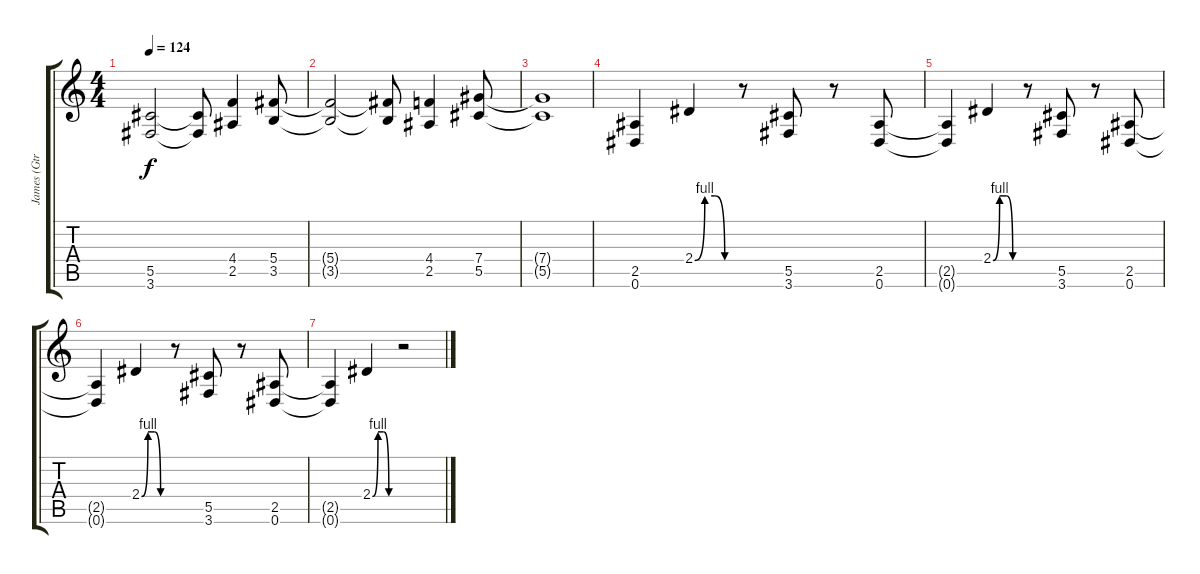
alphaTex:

\track ("James (Gtr. 3)" "James (Gtr") {instrument distortionguitar}
\staff {score tabs}
\tuning (Eb4 Bb3 Gb3 Db3 Ab2 Eb2) {hide}
\ts (4 4)
\tempo 124
\clef g2
\ks c
(5.5{t} 3.6{t}).2{dy f} (5.5{t} 3.6{t}).8 (4.4 2.5).4 (5.4 3.5).8 |
(5.4{t} 3.5{t}).2 (5.4{t} 3.5{t}).8 (4.4 2.5).4 (7.4 5.5).8 |
(7.4{t} 5.5{t}).1 |
(2.5 0.6).4 2.4{be (custom 0 0 15 4 30 4 45 0 60 0)}.4 r.8 (5.5 3.6).8 r.8 (2.5 0.6).8 |
(2.5{t} 0.6{t}).4 2.4{be (custom 0 0 15 4 30 4 45 0 60 0)}.4 r.8 (5.5 3.6).8 r.8 (2.5 0.6).8 |
(2.5{t} 0.6{t}).4 2.4{be (custom 0 0 15 4 30 4 45 0 60 0)}.4 r.8 (5.5 3.6).8 r.8 (2.5 0.6).8 |
(2.5{t} 0.6{t}).4 2.4{be (custom 0 0 15 4 30 4 45 0 60 0)}.4 r.2
